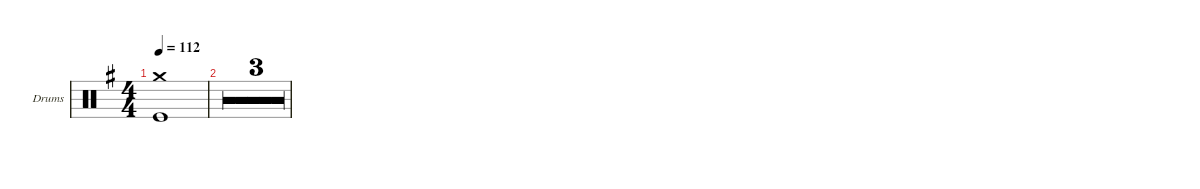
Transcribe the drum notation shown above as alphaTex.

\hideDynamics
\bracketExtendMode groupsimilarinstruments
\firstSystemTrackNameOrientation horizontal
\otherSystemsTrackNameOrientation horizontal
\track ("Drumkit" "Drums") {multiBarRest instrument percussion}
\staff {score}
\articulation defaults
\ts (4 4)
\tempo 112
\clef neutral
\ks eminor
("Crash medium (hit)" "Kick (hit)").1{dy f} |
r.1 |
r.1 |
r.1
